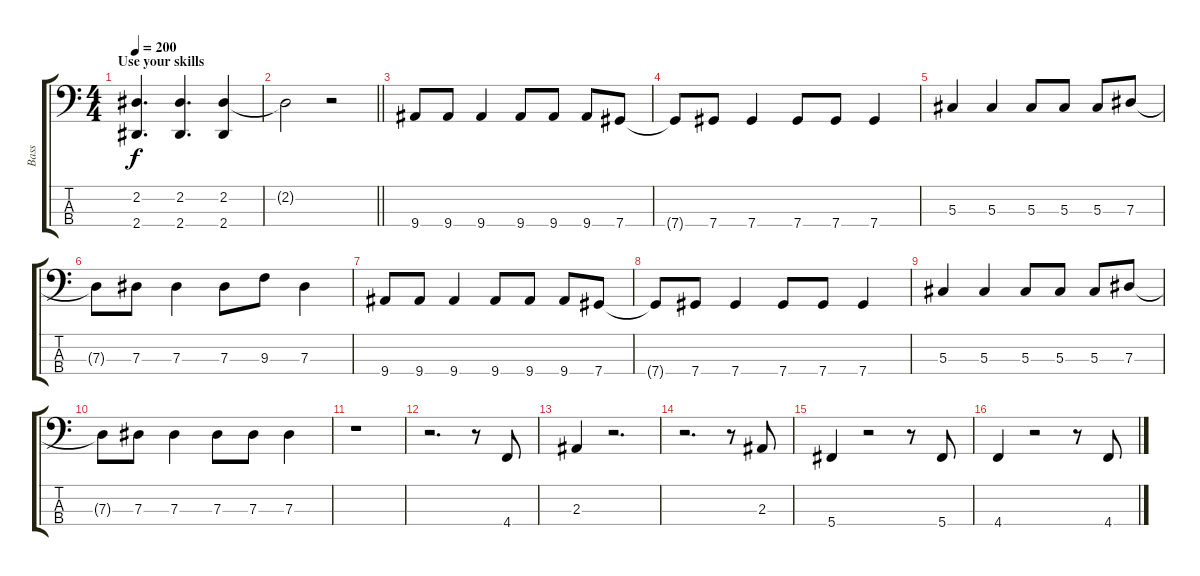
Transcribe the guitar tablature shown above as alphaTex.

\track ("Bass" "Bass") {instrument electricbassfinger}
\staff {score tabs}
\tuning (Gb2 Db2 Ab1 Db1) {hide}
\ts (4 4)
\section ("" "Use your skills")
\tempo 200
\clef f4
\ks c
(2.2 2.4).4{d dy f} (2.2 2.4).4{d} (2.2 2.4).4 |
\barLineRight lightlight
2.2{t}.2 r.2 |
9.4.8 9.4.8 9.4.4 9.4.8 9.4.8 9.4.8 7.4.8 |
7.4{t}.8 7.4.8 7.4.4 7.4.8 7.4.8 7.4.4 |
5.3.4 5.3.4 5.3.8 5.3.8 5.3.8 7.3.8 |
7.3{t}.8 7.3.8 7.3.4 7.3.8 9.3.8 7.3.4 |
9.4.8 9.4.8 9.4.4 9.4.8 9.4.8 9.4.8 7.4.8 |
7.4{t}.8 7.4.8 7.4.4 7.4.8 7.4.8 7.4.4 |
5.3.4 5.3.4 5.3.8 5.3.8 5.3.8 7.3.8 |
7.3{t}.8 7.3.8 7.3.4 7.3.8 7.3.8 7.3.4 |
r.1 |
r.2{d} r.8 4.4.8 |
2.3.4 r.2{d} |
r.2{d} r.8 2.3.8 |
5.4.4 r.2 r.8 5.4.8 |
4.4.4 r.2 r.8 4.4.8
